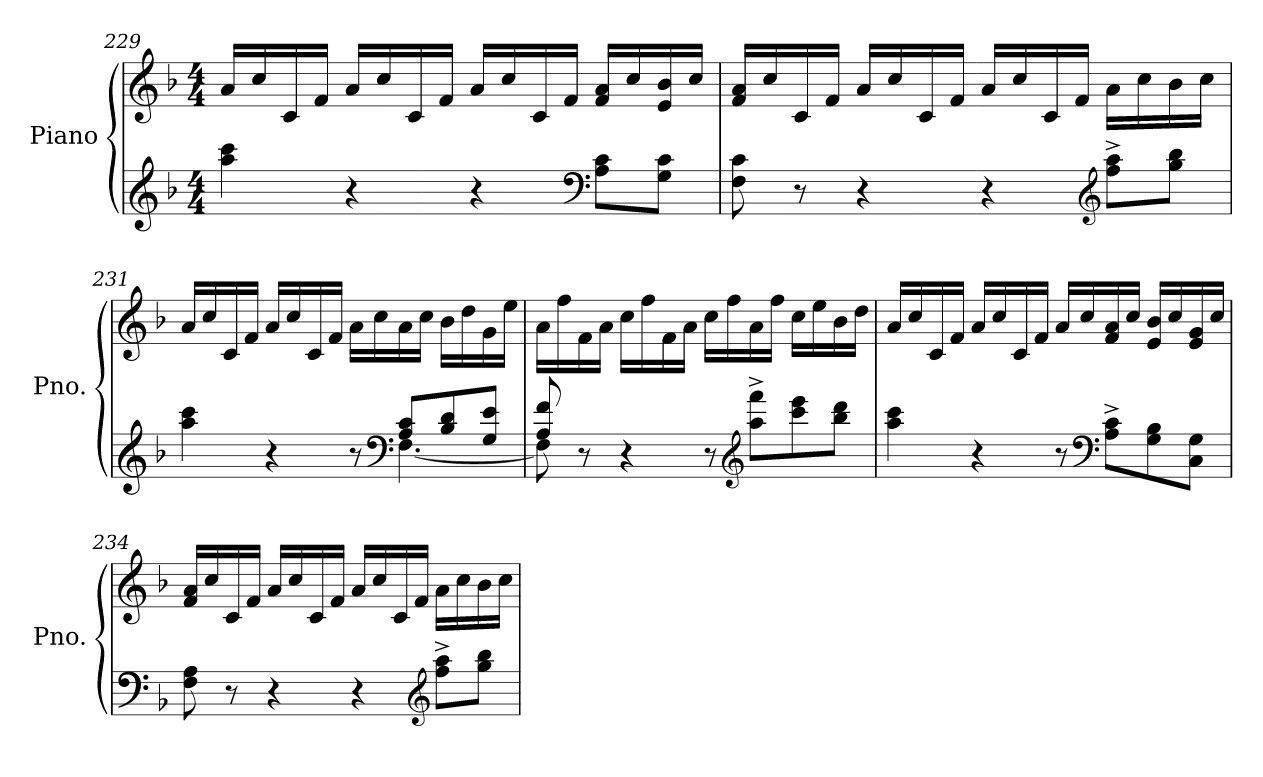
**kern	**kern
*part1	*part1
*staff2	*staff1
*I"Piano	*
*I'Pno.	*
*clefG2	*clefG2
*k[b-]	*k[b-]
*M4/4	*M4/4
=229	=229
4aa\ 4ccc\	16a/LL
.	16cc/
.	16c/
.	16f/JJ
4r	16a/LL
.	16cc/
.	16c/
.	16f/JJ
4r	16a/LL
.	16cc/
.	16c/
.	16f/JJ
*clefF4	*
8A\ 8c\L	16f/ 16a/LL
.	16cc/
8G\ 8c\J	16e/ 16b-/
.	16cc/JJ
!!LO:LB:g=z
=230	=230
8F\ 8c\	16f/ 16a/LL
.	16cc/
8r	16c/
.	16f/JJ
4r	16a/LL
.	16cc/
.	16c/
.	16f/JJ
4r	16a/LL
.	16cc/
.	16c/
.	16f/JJ
*clefG2	*
8ff\^ 8aa\^L	16a\LL
.	16cc\
8gg\ 8bb-\J	16b-\
.	16cc\JJ
=231	=231
*^	*
4aa\ 4ccc\	8ryy	16a/LL
.	.	16cc/
*v	*v	*
.	16c/
.	16f/JJ
4r	16a/LL
.	16cc/
.	16c/
.	16f/JJ
8r	16a\LL
.	16cc\
*clefF4	*
*^	*
8A/ 8c/L	[4.F\	16a\
.	.	16cc\JJ
8B-/ 8d/	.	16b-\LL
.	.	16dd\
8G/ 8e/J	.	16g\
.	.	16ee\JJ
=232	=232	=232
8A/ 8f/	8F\]	16a\LL
.	.	16ff\
8r	2..ryy	16f\
.	.	16a\JJ
4r	.	16cc\LL
.	.	16ff\
.	.	16f\
.	.	16a\JJ
8r	.	16cc\LL
.	.	16ff\
*clefG2	*	*
8aa\^ 8fff\^L	.	16a\
.	.	16ff\JJ
8ccc\ 8eee\	.	16cc\LL
.	.	16ee\
8bb-\ 8ddd\J	.	16b-\
.	.	16dd\JJ
*v	*v	*
!!LO:LB:g=z
=233	=233
4aa\ 4ccc\	16a/LL
.	16cc/
.	16c/
.	16f/JJ
4r	16a/LL
.	16cc/
.	16c/
.	16f/JJ
8r	16a/LL
.	16cc/
*clefF4	*
8A\^ 8c\^L	16f/ 16a/
.	16cc/JJ
8G\ 8B-\	16e/ 16b-/LL
.	16cc/
8C\ 8G\J	16e/ 16g/
.	16cc/JJ
=234	=234
8F\ 8A\	16f/ 16a/LL
.	16cc/
8r	16c/
.	16f/JJ
4r	16a/LL
.	16cc/
.	16c/
.	16f/JJ
4r	16a/LL
.	16cc/
.	16c/
.	16f/JJ
*clefG2	*
8ff\^ 8aa\^L	16a\LL
.	16cc\
8gg\ 8bb-\J	16b-\
.	16cc\JJ
=	=
*-	*-
